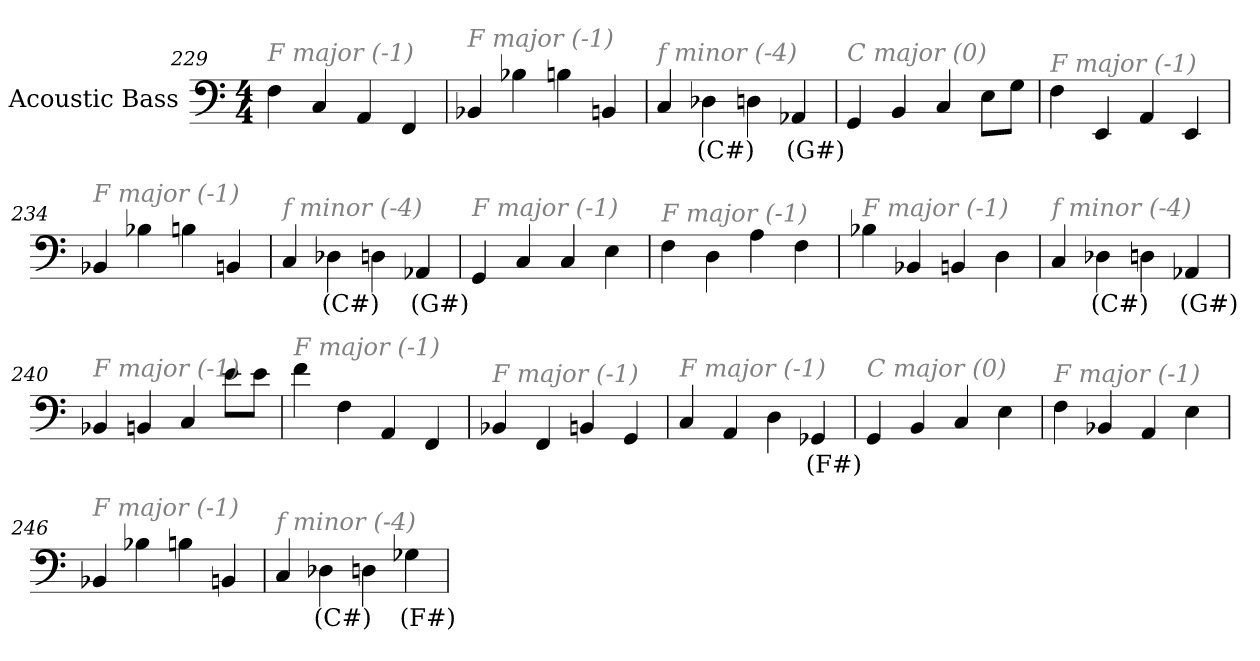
**kern	**text
*part1	*part1
*staff1	*staff1
*I"Acoustic Bass	*
*clefF4	*
*ITrd7c12	*
*k[]	*
*C:	*
*M4/4	*
=229	=229
!LO:TX:i:color=#808080:t=F major (-1)	!
4FF	.
4CC	.
4AAA	.
4FFF	.
=230	=230
!LO:TX:i:color=#808080:t=F major (-1)	!
4BBB-X	.
4BB-X	.
4BBn	.
4BBBn	.
=231	=231
!LO:TX:i:color=#808080:t=f minor (-4)	!
4CC	.
4DD-Xi	(C#)
4DD	.
4AAA-Xi	(G#)
=232	=232
!LO:TX:i:color=#808080:t=C major (0)	!
4GGG	.
4BBB	.
4CC	.
8EEL	.
8GGJ	.
=233	=233
!LO:TX:i:color=#808080:t=F major (-1)	!
4FF	.
4EEE	.
4AAA	.
4EEE	.
=234	=234
!LO:TX:i:color=#808080:t=F major (-1)	!
4BBB-X	.
4BB-X	.
4BBn	.
4BBBn	.
=235	=235
!LO:TX:i:color=#808080:t=f minor (-4)	!
4CC	.
4DD-Xi	(C#)
4DD	.
4AAA-Xi	(G#)
=236	=236
!LO:TX:i:color=#808080:t=F major (-1)	!
4GGG	.
4CC	.
4CC	.
4EE	.
=237	=237
!LO:TX:i:color=#808080:t=F major (-1)	!
4FF	.
4DD	.
4AA	.
4FF	.
=238	=238
!LO:TX:i:color=#808080:t=F major (-1)	!
4BB-X	.
4BBB-X	.
4BBBn	.
4DD	.
=239	=239
!LO:TX:i:color=#808080:t=f minor (-4)	!
4CC	.
4DD-Xi	(C#)
4DD	.
4AAA-Xi	(G#)
=240	=240
!LO:TX:i:color=#808080:t=F major (-1)	!
4BBB-X	.
4BBBn	.
4CC	.
8EL	.
8EJ	.
=241	=241
!LO:TX:i:color=#808080:t=F major (-1)	!
4F	.
4FF	.
4AAA	.
4FFF	.
=242	=242
!LO:TX:i:color=#808080:t=F major (-1)	!
4BBB-X	.
4FFF	.
4BBBn	.
4GGG	.
=243	=243
!LO:TX:i:color=#808080:t=F major (-1)	!
4CC	.
4AAA	.
4DD	.
4GGG-Xi	(F#)
=244	=244
!LO:TX:i:color=#808080:t=C major (0)	!
4GGG	.
4BBB	.
4CC	.
4EE	.
=245	=245
!LO:TX:i:color=#808080:t=F major (-1)	!
4FF	.
4BBB-X	.
4AAA	.
4EE	.
=246	=246
!LO:TX:i:color=#808080:t=F major (-1)	!
4BBB-X	.
4BB-X	.
4BBn	.
4BBBn	.
=247	=247
!LO:TX:i:color=#808080:t=f minor (-4)	!
4CC	.
4DD-Xi	(C#)
4DD	.
4GG-Xi	(F#)
=	=
*-	*-
